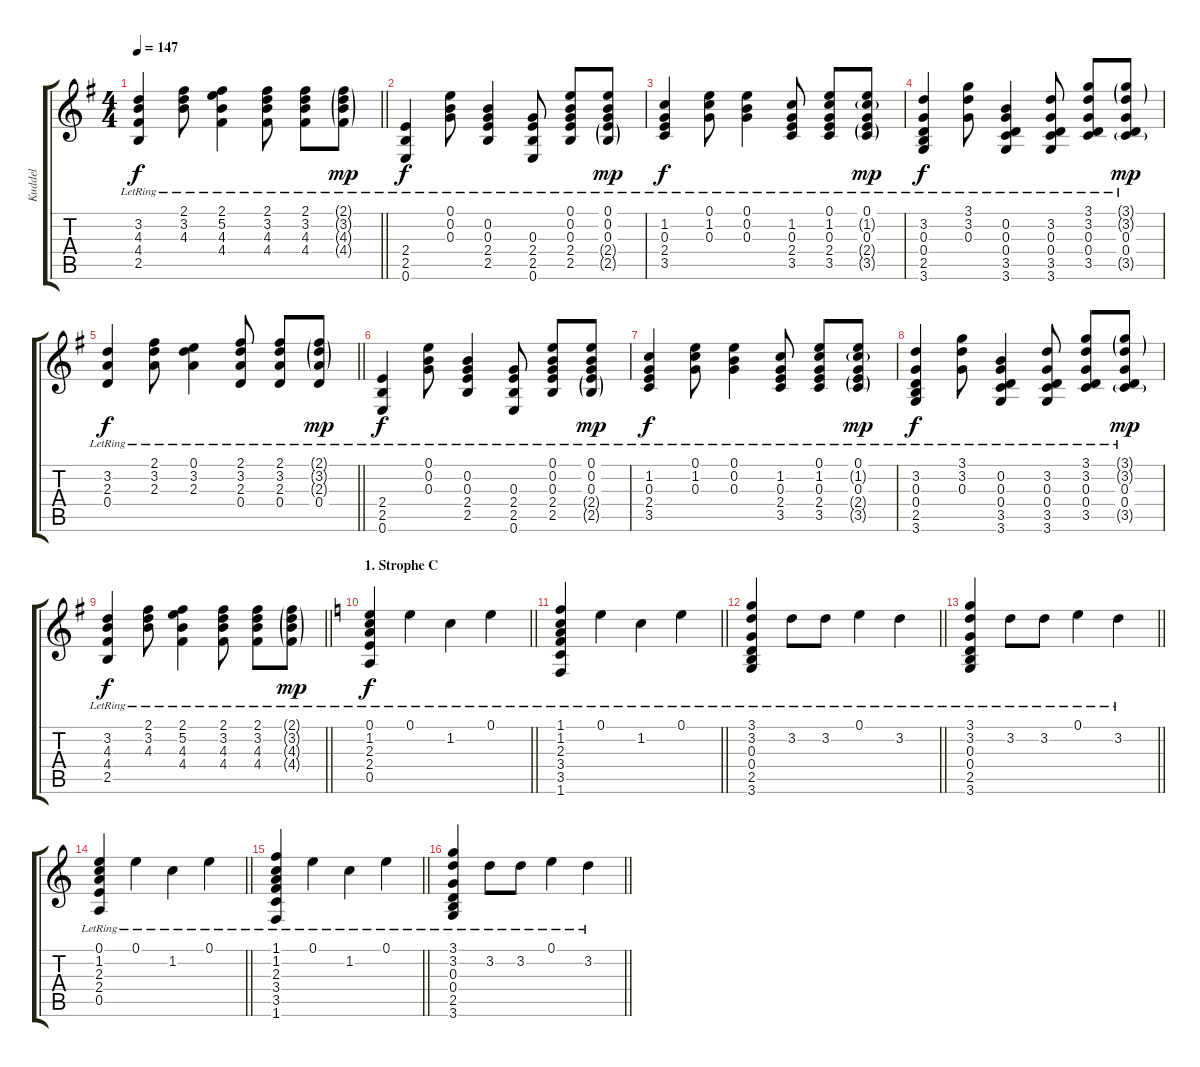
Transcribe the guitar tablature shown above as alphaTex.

\track ("Kuddel" "Kuddel") {instrument electricguitarclean}
\staff {score tabs}
\tuning (E4 B3 G3 D3 A2 E2) {hide}
\ts (4 4)
\tempo 147
\clef g2
\barLineRight lightlight
\ks g
(3.2{lr} 4.3{lr} 4.4{lr} 2.5{lr}).4{dy f} (2.1{lr} 3.2{lr} 4.3{lr}).8 (2.1{lr} 5.2{lr} 4.3{lr} 4.4{lr}).4 (2.1{lr} 3.2{lr} 4.3{lr} 4.4{lr}).8 (2.1{lr} 3.2{lr} 4.3{lr} 4.4{lr}).8 (2.1{g lr} 3.2{g lr} 4.3{g lr} 4.4{g lr}).8{dy mp} |
(2.4{lr} 2.5{lr} 0.6{lr}).4{dy f} (0.1{lr} 0.2{lr} 0.3{lr}).8 (0.2{lr} 0.3{lr} 2.4{lr} 2.5{lr}).4 (0.3{lr} 2.4{lr} 2.5{lr} 0.6{lr}).8 (0.1{lr} 0.2{lr} 0.3{lr} 2.4{lr} 2.5{lr}).8 (0.1{lr} 0.2{lr} 0.3{lr} 2.4{g lr} 2.5{g lr}).8{dy mp} |
(1.2{lr} 0.3{lr} 2.4{lr} 3.5{lr}).4{dy f} (0.1{lr} 1.2{lr} 0.3{lr}).8 (0.1{lr} 0.2{lr} 0.3{lr}).4 (1.2{lr} 0.3{lr} 2.4{lr} 3.5{lr}).8 (0.1{lr} 1.2{lr} 0.3{lr} 2.4{lr} 3.5{lr}).8 (0.1{lr} 1.2{g lr} 0.3{lr} 2.4{g lr} 3.5{g lr}).8{dy mp} |
(3.2{lr} 0.3{lr} 0.4{lr} 2.5{lr} 3.6{lr}).4{dy f} (3.1{lr} 3.2{lr} 0.3{lr}).8 (0.2{lr} 0.3{lr} 0.4{lr} 3.5{lr} 3.6{lr}).4 (3.2{lr} 0.3{lr} 0.4{lr} 3.5{lr} 3.6{lr}).8 (3.1{lr} 3.2{lr} 0.3{lr} 0.4{lr} 3.5{lr}).8 (3.1{g lr} 3.2{g lr} 0.3{lr} 0.4{lr} 3.5{g lr}).8{dy mp} |
\barLineRight lightlight
(3.2{lr} 2.3{lr} 0.4{lr}).4{dy f} (2.1{lr} 3.2{lr} 2.3{lr}).8 (0.1{lr} 3.2{lr} 2.3{lr}).4 (2.1{lr} 3.2{lr} 2.3{lr} 0.4{lr}).8 (2.1{lr} 3.2{lr} 2.3{lr} 0.4{lr}).8 (2.1{g lr} 3.2{g lr} 2.3{g lr} 0.4{lr}).8{dy mp} |
(2.4{lr} 2.5{lr} 0.6{lr}).4{dy f} (0.1{lr} 0.2{lr} 0.3{lr}).8 (0.2{lr} 0.3{lr} 2.4{lr} 2.5{lr}).4 (0.3{lr} 2.4{lr} 2.5{lr} 0.6{lr}).8 (0.1{lr} 0.2{lr} 0.3{lr} 2.4{lr} 2.5{lr}).8 (0.1{lr} 0.2{lr} 0.3{lr} 2.4{g lr} 2.5{g lr}).8{dy mp} |
(1.2{lr} 0.3{lr} 2.4{lr} 3.5{lr}).4{dy f} (0.1{lr} 1.2{lr} 0.3{lr}).8 (0.1{lr} 0.2{lr} 0.3{lr}).4 (1.2{lr} 0.3{lr} 2.4{lr} 3.5{lr}).8 (0.1{lr} 1.2{lr} 0.3{lr} 2.4{lr} 3.5{lr}).8 (0.1{lr} 1.2{g lr} 0.3{lr} 2.4{g lr} 3.5{g lr}).8{dy mp} |
(3.2{lr} 0.3{lr} 0.4{lr} 2.5{lr} 3.6{lr}).4{dy f} (3.1{lr} 3.2{lr} 0.3{lr}).8 (0.2{lr} 0.3{lr} 0.4{lr} 3.5{lr} 3.6{lr}).4 (3.2{lr} 0.3{lr} 0.4{lr} 3.5{lr} 3.6{lr}).8 (3.1{lr} 3.2{lr} 0.3{lr} 0.4{lr} 3.5{lr}).8 (3.1{g lr} 3.2{g lr} 0.3{lr} 0.4{lr} 3.5{g lr}).8{dy mp} |
\barLineRight lightlight
(3.2{lr} 4.3{lr} 4.4{lr} 2.5{lr}).4{dy f} (2.1{lr} 3.2{lr} 4.3{lr}).8 (2.1{lr} 5.2{lr} 4.3{lr} 4.4{lr}).4 (2.1{lr} 3.2{lr} 4.3{lr} 4.4{lr}).8 (2.1{lr} 3.2{lr} 4.3{lr} 4.4{lr}).8 (2.1{g lr} 3.2{g lr} 4.3{g lr} 4.4{g lr}).8{dy mp} |
\section ("" "1. Strophe C")
\barLineRight lightlight
\ks c
(0.1{lr} 1.2{lr} 2.3{lr} 2.4{lr} 0.5{lr}).4{dy f} 0.1{lr}.4 1.2{lr}.4 0.1{lr}.4 |
\barLineRight lightlight
(1.1{lr} 1.2{lr} 2.3{lr} 3.4{lr} 3.5{lr} 1.6{lr}).4 0.1{lr}.4 1.2{lr}.4 0.1{lr}.4 |
\barLineRight lightlight
(3.1{lr} 3.2{lr} 0.3{lr} 0.4{lr} 2.5{lr} 3.6{lr}).4 3.2{lr}.8 3.2{lr}.8 0.1{lr}.4 3.2{lr}.4 |
\barLineRight lightlight
(3.1{lr} 3.2{lr} 0.3{lr} 0.4{lr} 2.5{lr} 3.6{lr}).4 3.2{lr}.8 3.2{lr}.8 0.1{lr}.4 3.2{lr}.4 |
\barLineRight lightlight
(0.1{lr} 1.2{lr} 2.3{lr} 2.4{lr} 0.5{lr}).4 0.1{lr}.4 1.2{lr}.4 0.1{lr}.4 |
\barLineRight lightlight
(1.1{lr} 1.2{lr} 2.3{lr} 3.4{lr} 3.5{lr} 1.6{lr}).4 0.1{lr}.4 1.2{lr}.4 0.1{lr}.4 |
\barLineRight lightlight
(3.1{lr} 3.2{lr} 0.3{lr} 0.4{lr} 2.5{lr} 3.6{lr}).4 3.2{lr}.8 3.2{lr}.8 0.1{lr}.4 3.2{lr}.4
